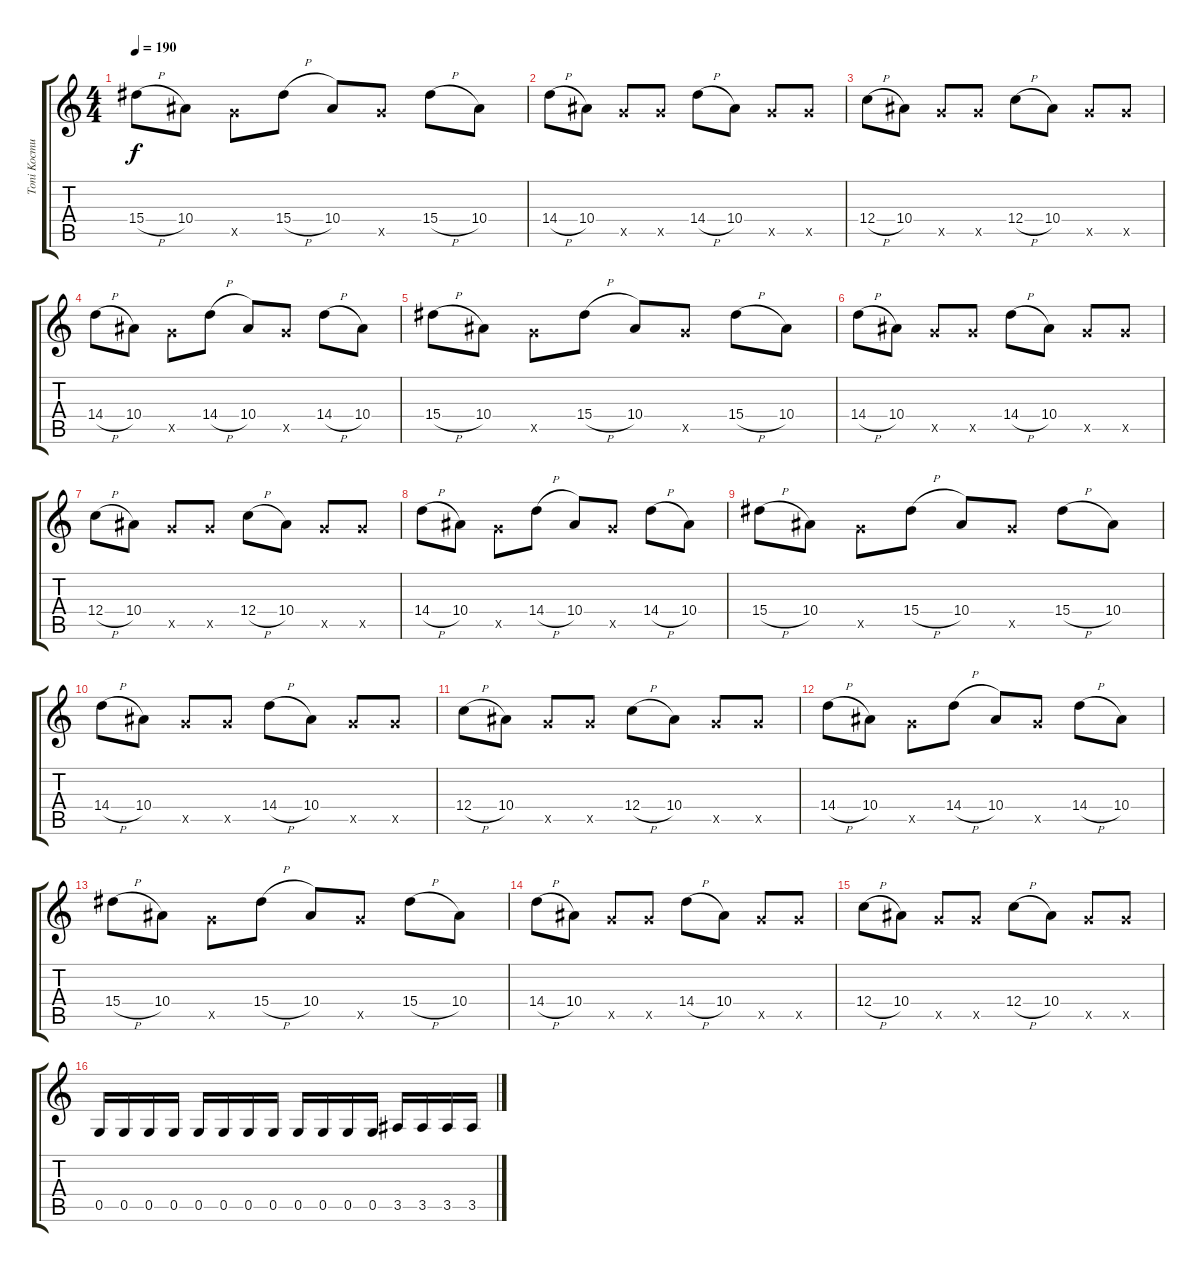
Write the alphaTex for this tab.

\track ("Toni Kocmut" "Toni Kocmu") {instrument distortionguitar}
\staff {score tabs}
\tuning (D4 A3 F3 C3 G2 D2) {hide}
\ts (4 4)
\tempo 190
\clef g2
\ks c
15.4{h}.8{dy f} 10.4.8 12.5{x}.8 15.4{h}.8 10.4.8 12.5{x}.8 15.4{h}.8 10.4.8 |
14.4{h}.8 10.4.8 12.5{x}.8 12.5{x}.8 14.4{h}.8 10.4.8 12.5{x}.8 12.5{x}.8 |
12.4{h}.8 10.4.8 12.5{x}.8 12.5{x}.8 12.4{h}.8 10.4.8 12.5{x}.8 12.5{x}.8 |
14.4{h}.8 10.4.8 12.5{x}.8 14.4{h}.8 10.4.8 12.5{x}.8 14.4{h}.8 10.4.8 |
15.4{h}.8 10.4.8 12.5{x}.8 15.4{h}.8 10.4.8 12.5{x}.8 15.4{h}.8 10.4.8 |
14.4{h}.8 10.4.8 12.5{x}.8 12.5{x}.8 14.4{h}.8 10.4.8 12.5{x}.8 12.5{x}.8 |
12.4{h}.8 10.4.8 12.5{x}.8 12.5{x}.8 12.4{h}.8 10.4.8 12.5{x}.8 12.5{x}.8 |
14.4{h}.8 10.4.8 12.5{x}.8 14.4{h}.8 10.4.8 12.5{x}.8 14.4{h}.8 10.4.8 |
15.4{h}.8 10.4.8 12.5{x}.8 15.4{h}.8 10.4.8 12.5{x}.8 15.4{h}.8 10.4.8 |
14.4{h}.8 10.4.8 12.5{x}.8 12.5{x}.8 14.4{h}.8 10.4.8 12.5{x}.8 12.5{x}.8 |
12.4{h}.8 10.4.8 12.5{x}.8 12.5{x}.8 12.4{h}.8 10.4.8 12.5{x}.8 12.5{x}.8 |
14.4{h}.8 10.4.8 12.5{x}.8 14.4{h}.8 10.4.8 12.5{x}.8 14.4{h}.8 10.4.8 |
15.4{h}.8 10.4.8 12.5{x}.8 15.4{h}.8 10.4.8 12.5{x}.8 15.4{h}.8 10.4.8 |
14.4{h}.8 10.4.8 12.5{x}.8 12.5{x}.8 14.4{h}.8 10.4.8 12.5{x}.8 12.5{x}.8 |
12.4{h}.8 10.4.8 12.5{x}.8 12.5{x}.8 12.4{h}.8 10.4.8 12.5{x}.8 12.5{x}.8 |
0.5.16 0.5.16 0.5.16 0.5.16 0.5.16 0.5.16 0.5.16 0.5.16 0.5.16 0.5.16 0.5.16 0.5.16 3.5.16 3.5.16 3.5.16 3.5.16
